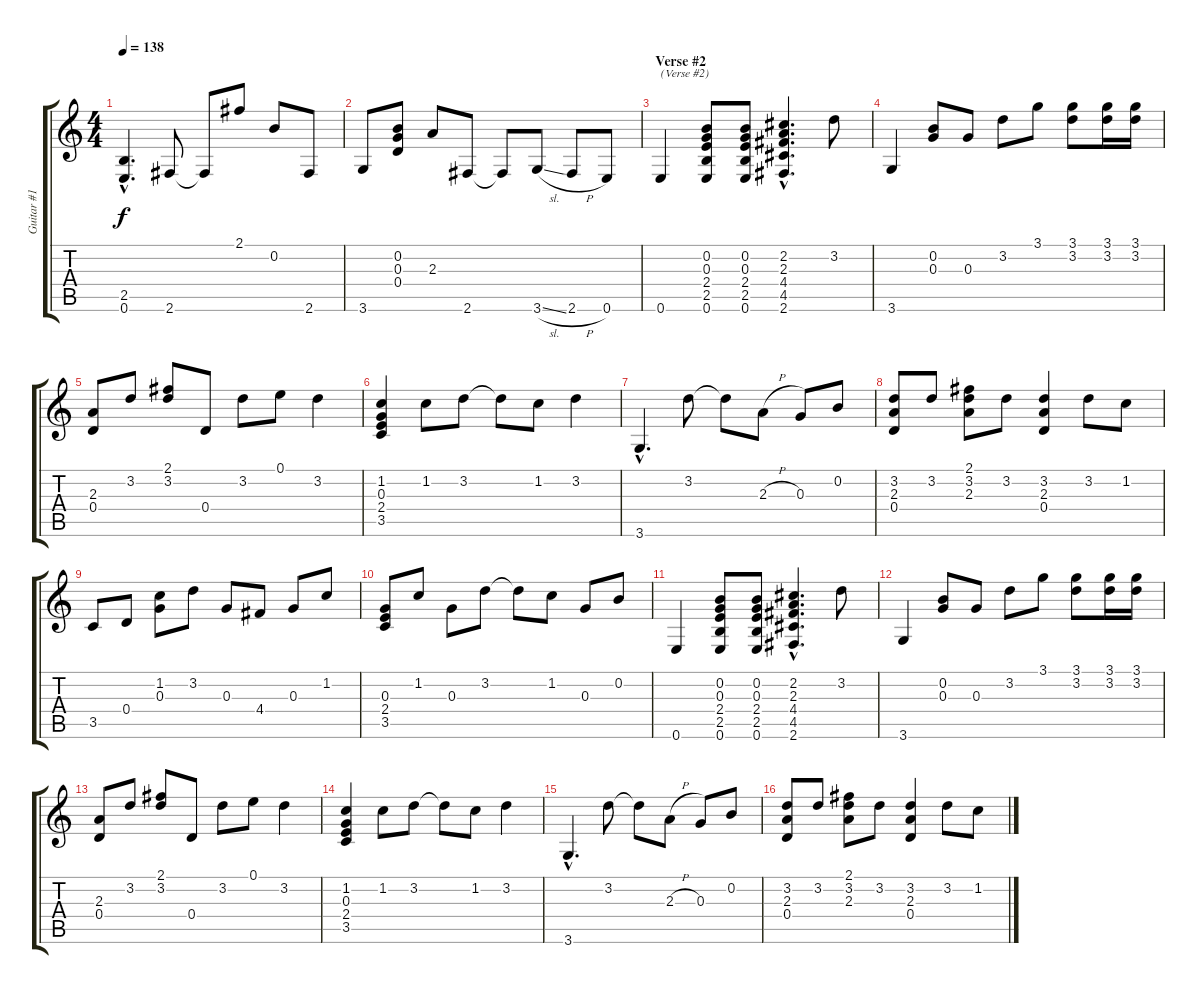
\track ("Guitar #1 - 12 String" "Guitar #1 ") {instrument electricguitarclean}
\staff {score tabs}
\tuning (E4 B3 G3 D3 A2 E2) {hide}
\ts (4 4)
\tempo 138
\clef g2
\ks c
(2.5{hac} 0.6{hac}).4{d dy f} 2.6.8 2.6{t}.8 2.1.8 0.2.8 2.6.8 |
3.6.8 (0.2 0.3 0.4).8 2.3.8 2.6.8 2.6{t}.8 3.6{sl}.8 2.6{h}.8 0.6.8 |
\section ("" "Verse #2")
0.6.4{txt "(Verse #2)"} (0.2 0.3 2.4 2.5 0.6).8 (0.2 0.3 2.4 2.5 0.6).8 (2.2{hac} 2.3{hac} 4.4{hac} 4.5{hac} 2.6{hac}).4{d} 3.2.8 |
3.6.4 (0.2 0.3).8 0.3.8 3.2.8 3.1.8 (3.1 3.2).8 (3.1 3.2).16 (3.1 3.2).16 |
(2.3 0.4).8 3.2.8 (2.1 3.2).8 0.4.8 3.2.8 0.1.8 3.2.4 |
(1.2 0.3 2.4 3.5).4 1.2.8 3.2.8 3.2{t}.8 1.2.8 3.2.4 |
3.6{hac}.4{d} 3.2.8 3.2{t}.8 2.3{h}.8 0.3.8 0.2.8 |
(3.2 2.3 0.4).8 3.2.8 (2.1 3.2 2.3).8 3.2.8 (3.2 2.3 0.4).4 3.2.8 1.2.8 |
3.5.8 0.4.8 (1.2 0.3).8 3.2.8 0.3.8 4.4.8 0.3.8 1.2.8 |
(0.3 2.4 3.5).8 1.2.8 0.3.8 3.2.8 3.2{t}.8 1.2.8 0.3.8 0.2.8 |
0.6.4 (0.2 0.3 2.4 2.5 0.6).8 (0.2 0.3 2.4 2.5 0.6).8 (2.2{hac} 2.3{hac} 4.4{hac} 4.5{hac} 2.6{hac}).4{d} 3.2.8 |
3.6.4 (0.2 0.3).8 0.3.8 3.2.8 3.1.8 (3.1 3.2).8 (3.1 3.2).16 (3.1 3.2).16 |
(2.3 0.4).8 3.2.8 (2.1 3.2).8 0.4.8 3.2.8 0.1.8 3.2.4 |
(1.2 0.3 2.4 3.5).4 1.2.8 3.2.8 3.2{t}.8 1.2.8 3.2.4 |
3.6{hac}.4{d} 3.2.8 3.2{t}.8 2.3{h}.8 0.3.8 0.2.8 |
(3.2 2.3 0.4).8 3.2.8 (2.1 3.2 2.3).8 3.2.8 (3.2 2.3 0.4).4 3.2.8 1.2.8
